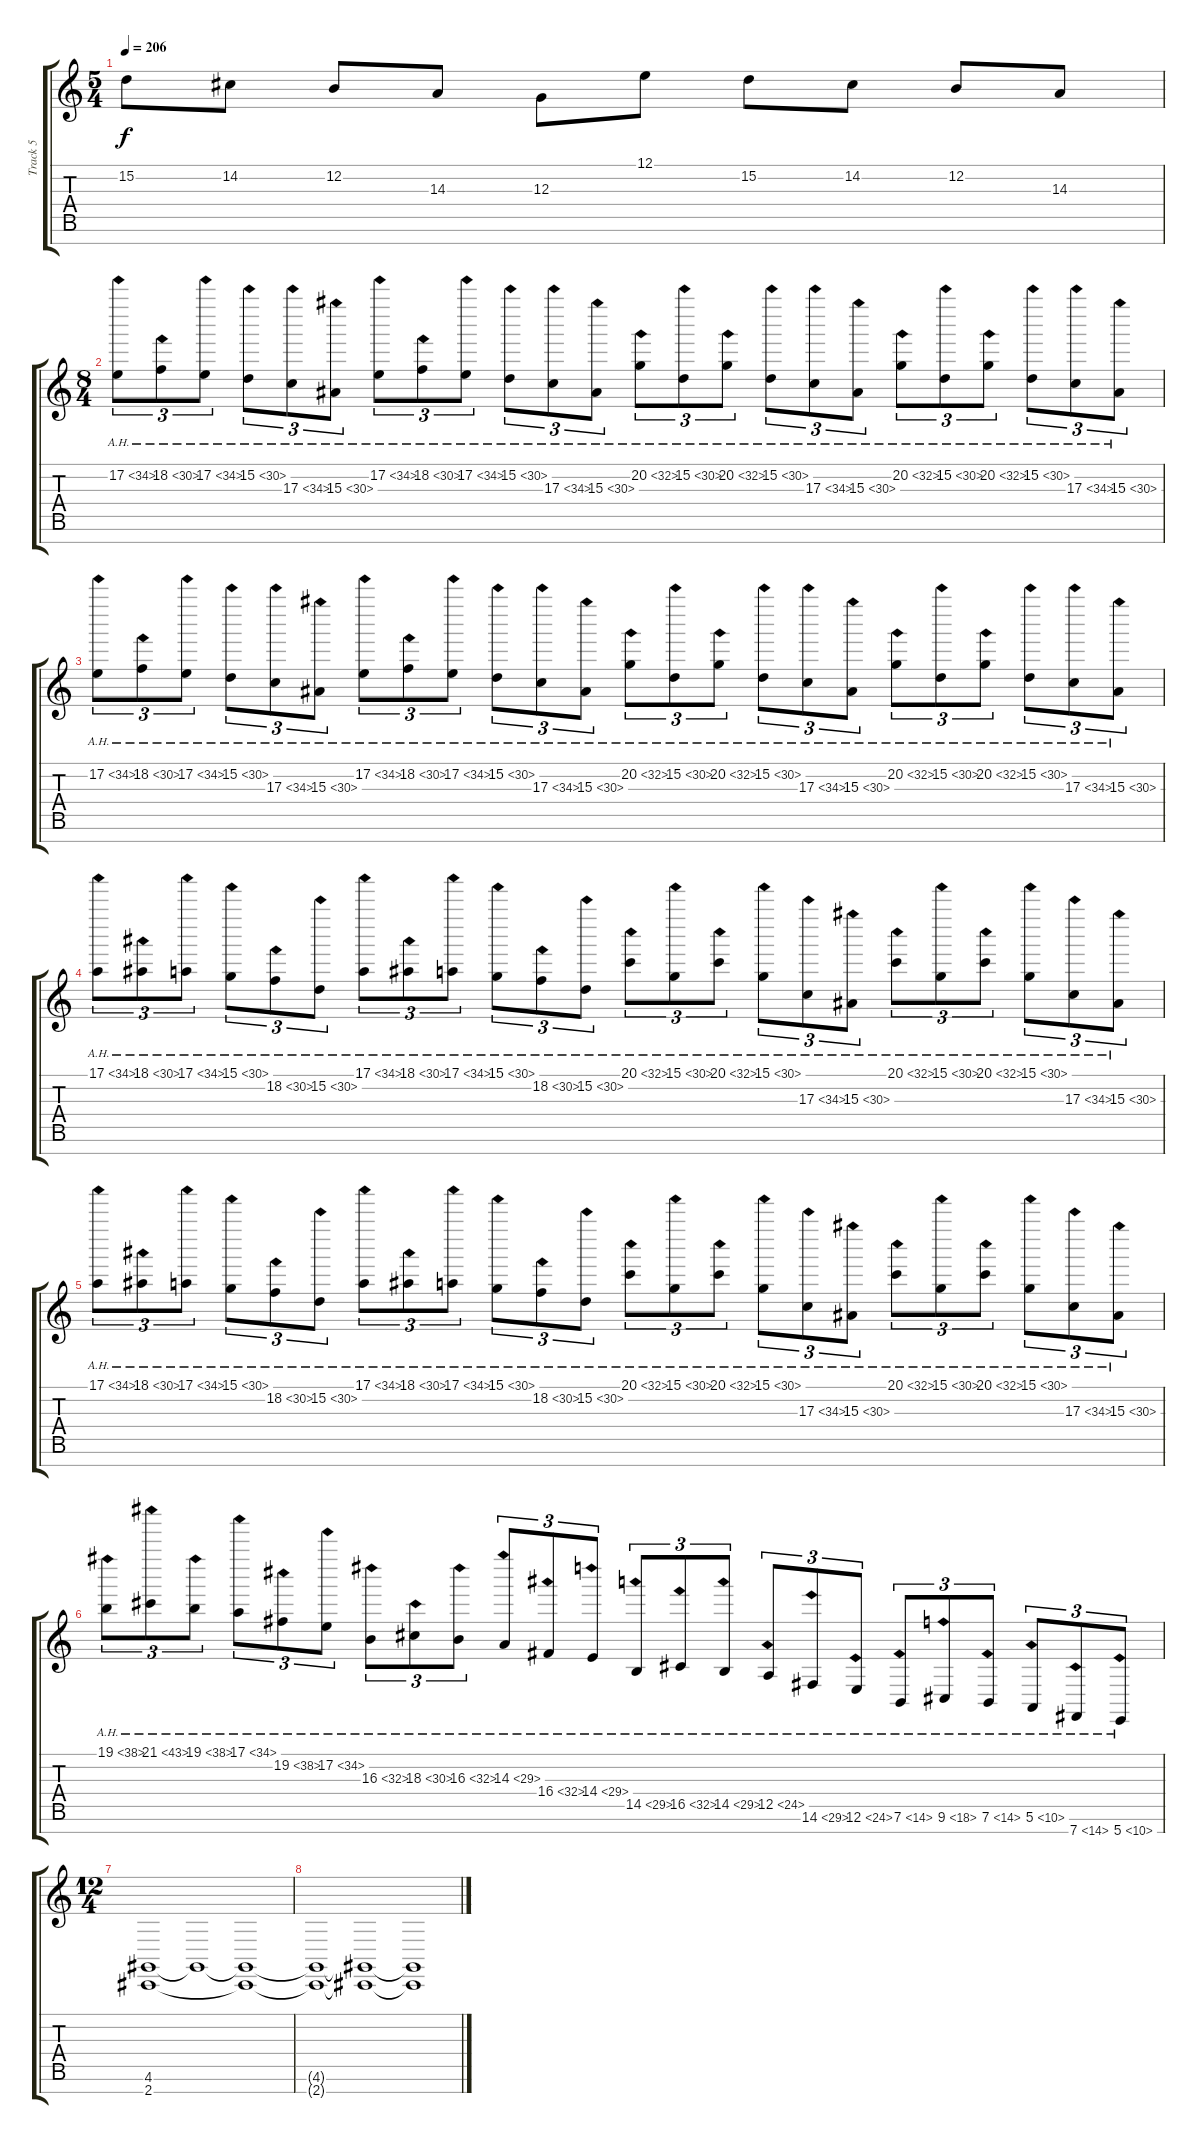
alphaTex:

\track ("Track 5" "Track 5") {instrument stringensemble1}
\staff {score tabs}
\tuning (E4 B3 G3 D3 A2 E2 B1) {hide}
\ts (5 4)
\tempo 206
\clef g2
\ks c
15.2.8{dy f} 14.2.8 12.2.8 14.3.8 12.3.8 12.1.8 15.2.8 14.2.8 12.2.8 14.3.8 |
\ts (8 4)
17.2{ah 17}.8{tu (3 2)} 18.2{ah 12}.8{tu (3 2)} 17.2{ah 17}.8{tu (3 2)} 15.2{ah 15}.8{tu (3 2)} 17.3{ah 17}.8{tu (3 2)} 15.3{ah 15}.8{tu (3 2)} 17.2{ah 17}.8{tu (3 2)} 18.2{ah 12}.8{tu (3 2)} 17.2{ah 17}.8{tu (3 2)} 15.2{ah 15}.8{tu (3 2)} 17.3{ah 17}.8{tu (3 2)} 15.3{ah 15}.8{tu (3 2)} 20.2{ah 12}.8{tu (3 2)} 15.2{ah 15}.8{tu (3 2)} 20.2{ah 12}.8{tu (3 2)} 15.2{ah 15}.8{tu (3 2)} 17.3{ah 17}.8{tu (3 2)} 15.3{ah 15}.8{tu (3 2)} 20.2{ah 12}.8{tu (3 2)} 15.2{ah 15}.8{tu (3 2)} 20.2{ah 12}.8{tu (3 2)} 15.2{ah 15}.8{tu (3 2)} 17.3{ah 17}.8{tu (3 2)} 15.3{ah 15}.8{tu (3 2)} |
17.2{ah 17}.8{tu (3 2)} 18.2{ah 12}.8{tu (3 2)} 17.2{ah 17}.8{tu (3 2)} 15.2{ah 15}.8{tu (3 2)} 17.3{ah 17}.8{tu (3 2)} 15.3{ah 15}.8{tu (3 2)} 17.2{ah 17}.8{tu (3 2)} 18.2{ah 12}.8{tu (3 2)} 17.2{ah 17}.8{tu (3 2)} 15.2{ah 15}.8{tu (3 2)} 17.3{ah 17}.8{tu (3 2)} 15.3{ah 15}.8{tu (3 2)} 20.2{ah 12}.8{tu (3 2)} 15.2{ah 15}.8{tu (3 2)} 20.2{ah 12}.8{tu (3 2)} 15.2{ah 15}.8{tu (3 2)} 17.3{ah 17}.8{tu (3 2)} 15.3{ah 15}.8{tu (3 2)} 20.2{ah 12}.8{tu (3 2)} 15.2{ah 15}.8{tu (3 2)} 20.2{ah 12}.8{tu (3 2)} 15.2{ah 15}.8{tu (3 2)} 17.3{ah 17}.8{tu (3 2)} 15.3{ah 15}.8{tu (3 2)} |
17.1{ah 17}.8{tu (3 2)} 18.1{ah 12}.8{tu (3 2)} 17.1{ah 17}.8{tu (3 2)} 15.1{ah 15}.8{tu (3 2)} 18.2{ah 12}.8{tu (3 2)} 15.2{ah 15}.8{tu (3 2)} 17.1{ah 17}.8{tu (3 2)} 18.1{ah 12}.8{tu (3 2)} 17.1{ah 17}.8{tu (3 2)} 15.1{ah 15}.8{tu (3 2)} 18.2{ah 12}.8{tu (3 2)} 15.2{ah 15}.8{tu (3 2)} 20.1{ah 12}.8{tu (3 2)} 15.1{ah 15}.8{tu (3 2)} 20.1{ah 12}.8{tu (3 2)} 15.1{ah 15}.8{tu (3 2)} 17.3{ah 17}.8{tu (3 2)} 15.3{ah 15}.8{tu (3 2)} 20.1{ah 12}.8{tu (3 2)} 15.1{ah 15}.8{tu (3 2)} 20.1{ah 12}.8{tu (3 2)} 15.1{ah 15}.8{tu (3 2)} 17.3{ah 17}.8{tu (3 2)} 15.3{ah 15}.8{tu (3 2)} |
17.1{ah 17}.8{tu (3 2)} 18.1{ah 12}.8{tu (3 2)} 17.1{ah 17}.8{tu (3 2)} 15.1{ah 15}.8{tu (3 2)} 18.2{ah 12}.8{tu (3 2)} 15.2{ah 15}.8{tu (3 2)} 17.1{ah 17}.8{tu (3 2)} 18.1{ah 12}.8{tu (3 2)} 17.1{ah 17}.8{tu (3 2)} 15.1{ah 15}.8{tu (3 2)} 18.2{ah 12}.8{tu (3 2)} 15.2{ah 15}.8{tu (3 2)} 20.1{ah 12}.8{tu (3 2)} 15.1{ah 15}.8{tu (3 2)} 20.1{ah 12}.8{tu (3 2)} 15.1{ah 15}.8{tu (3 2)} 17.3{ah 17}.8{tu (3 2)} 15.3{ah 15}.8{tu (3 2)} 20.1{ah 12}.8{tu (3 2)} 15.1{ah 15}.8{tu (3 2)} 20.1{ah 12}.8{tu (3 2)} 15.1{ah 15}.8{tu (3 2)} 17.3{ah 17}.8{tu (3 2)} 15.3{ah 15}.8{tu (3 2)} |
19.1{ah 19}.8{tu (3 2)} 21.1{ah 22}.8{tu (3 2)} 19.1{ah 19}.8{tu (3 2)} 17.1{ah 17}.8{tu (3 2)} 19.2{ah 19}.8{tu (3 2)} 17.2{ah 17}.8{tu (3 2)} 16.3{ah 16}.8{tu (3 2)} 18.3{ah 12}.8{tu (3 2)} 16.3{ah 16}.8{tu (3 2)} 14.3{ah 15}.8{tu (3 2)} 16.4{ah 16}.8{tu (3 2)} 14.4{ah 15}.8{tu (3 2)} 14.5{ah 15}.8{tu (3 2)} 16.5{ah 16}.8{tu (3 2)} 14.5{ah 15}.8{tu (3 2)} 12.5{ah 12}.8{tu (3 2)} 14.6{ah 15}.8{tu (3 2)} 12.6{ah 12}.8{tu (3 2)} 7.6{ah 7}.8{tu (3 2)} 9.6{ah 9}.8{tu (3 2)} 7.6{ah 7}.8{tu (3 2)} 5.6{ah 5}.8{tu (3 2)} 7.7{ah 7}.8{tu (3 2)} 5.7{ah 5}.8{tu (3 2)} |
\ts (12 4)
(4.6 2.7).1{volume 8} 4.6{t}.1 (4.6{t} 2.7{t}).1 |
(4.6{t} 2.7{t}).1 (4.6{t} 2.7{t}).1 (4.6{t} 2.7{t}).1
